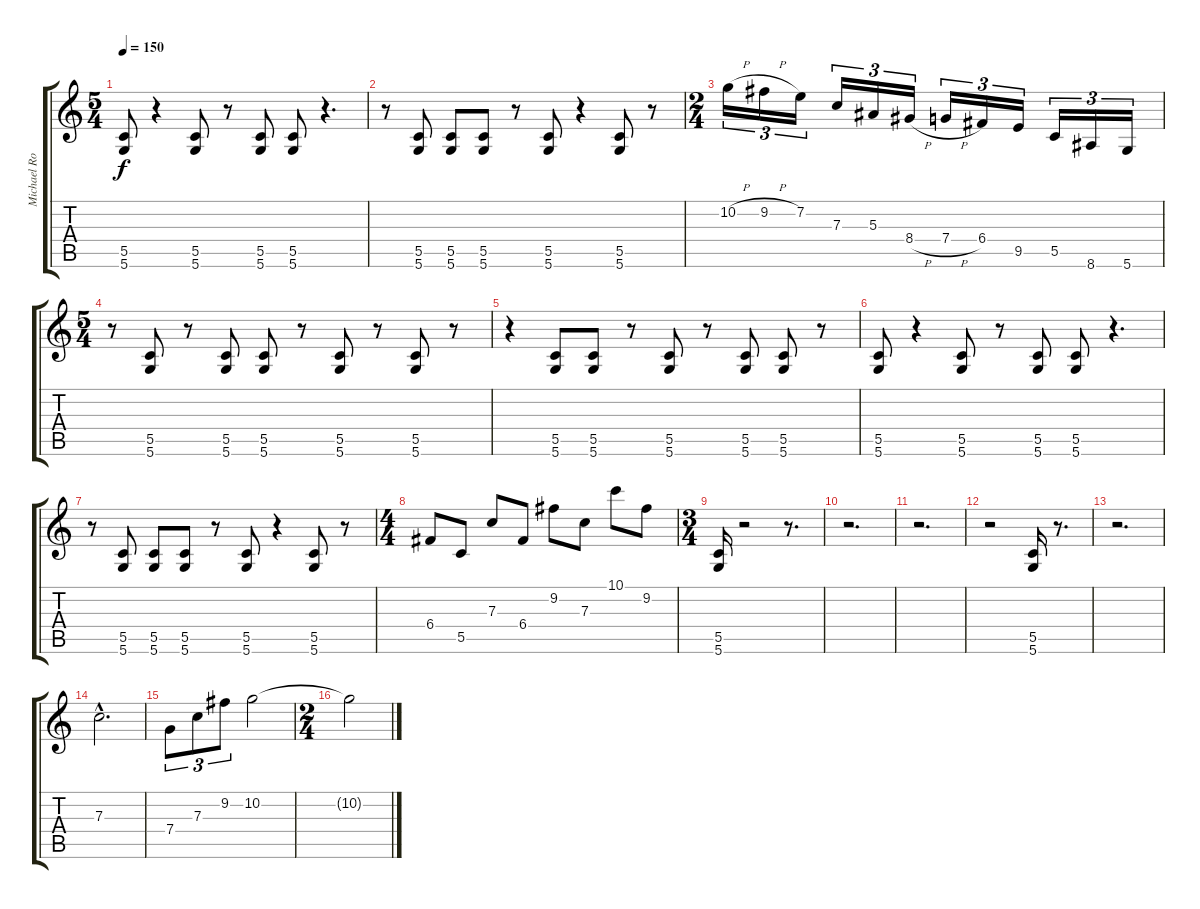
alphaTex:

\track ("Michael Romeo Lead" "Michael Ro") {instrument distortionguitar}
\staff {score tabs}
\tuning (D4 A3 F3 C3 G2 D2) {hide}
\ts (5 4)
\tempo 150
\clef g2
\ks c
(5.5 5.6).8{dy f} r.4 (5.5 5.6).8 r.8 (5.5 5.6).8 (5.5 5.6).8 r.4{d} |
r.8 (5.5 5.6).8 (5.5 5.6).8 (5.5 5.6).8 r.8 (5.5 5.6).8 r.4 (5.5 5.6).8 r.8 |
\ts (2 4)
10.2{h}.16{tu (3 2)} 9.2{h}.16{tu (3 2)} 7.2.16{tu (3 2)} 7.3.16{tu (3 2)} 5.3.16{tu (3 2)} 8.4{h}.16{tu (3 2)} 7.4{h}.16{tu (3 2)} 6.4.16{tu (3 2)} 9.5.16{tu (3 2)} 5.5.16{tu (3 2)} 8.6.16{tu (3 2)} 5.6.16{tu (3 2)} |
\ts (5 4)
r.8 (5.5 5.6).8 r.8 (5.5 5.6).8 (5.5 5.6).8 r.8 (5.5 5.6).8 r.8 (5.5 5.6).8 r.8 |
r.4 (5.5 5.6).8 (5.5 5.6).8 r.8 (5.5 5.6).8 r.8 (5.5 5.6).8 (5.5 5.6).8 r.8 |
(5.5 5.6).8 r.4 (5.5 5.6).8 r.8 (5.5 5.6).8 (5.5 5.6).8 r.4{d} |
r.8 (5.5 5.6).8 (5.5 5.6).8 (5.5 5.6).8 r.8 (5.5 5.6).8 r.4 (5.5 5.6).8 r.8 |
\ts (4 4)
6.4.8 5.5.8 7.3.8 6.4.8 9.2.8 7.3.8 10.1.8 9.2.8 |
\ts (3 4)
(5.5 5.6).16 r.2 r.8{d} |
r.2{d} |
r.2{d} |
r.2 (5.5 5.6).16 r.8{d} |
r.2{d} |
7.3{hac}.2{d} |
7.4.8{tu (3 2)} 7.3.8{tu (3 2)} 9.2.8{tu (3 2)} 10.2.2 |
\ts (2 4)
10.2{t}.2
